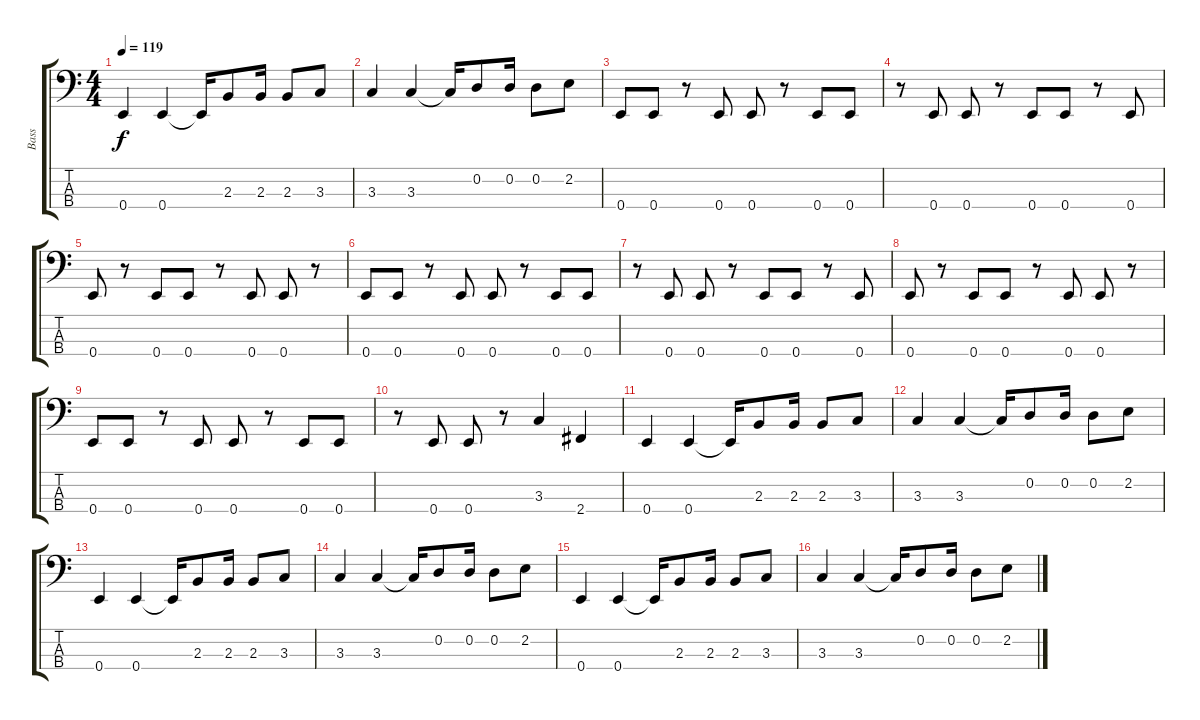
\track ("Bass" "Bass") {instrument slapbass1}
\staff {score tabs}
\tuning (G2 D2 A1 E1) {hide}
\ts (4 4)
\tempo 119
\clef f4
\ks c
0.4.4{dy f} 0.4.4 0.4{t}.16 2.3.8 2.3.16 2.3.8 3.3.8 |
3.3.4 3.3.4 3.3{t}.16 0.2.8 0.2.16 0.2.8 2.2.8 |
0.4.8 0.4.8 r.8 0.4.8 0.4.8 r.8 0.4.8 0.4.8 |
r.8 0.4.8 0.4.8 r.8 0.4.8 0.4.8 r.8 0.4.8 |
0.4.8 r.8 0.4.8 0.4.8 r.8 0.4.8 0.4.8 r.8 |
0.4.8 0.4.8 r.8 0.4.8 0.4.8 r.8 0.4.8 0.4.8 |
r.8 0.4.8 0.4.8 r.8 0.4.8 0.4.8 r.8 0.4.8 |
0.4.8 r.8 0.4.8 0.4.8 r.8 0.4.8 0.4.8 r.8 |
0.4.8 0.4.8 r.8 0.4.8 0.4.8 r.8 0.4.8 0.4.8 |
r.8 0.4.8 0.4.8 r.8 3.3.4 2.4.4 |
0.4.4 0.4.4 0.4{t}.16 2.3.8 2.3.16 2.3.8 3.3.8 |
3.3.4 3.3.4 3.3{t}.16 0.2.8 0.2.16 0.2.8 2.2.8 |
0.4.4 0.4.4 0.4{t}.16 2.3.8 2.3.16 2.3.8 3.3.8 |
3.3.4 3.3.4 3.3{t}.16 0.2.8 0.2.16 0.2.8 2.2.8 |
0.4.4 0.4.4 0.4{t}.16 2.3.8 2.3.16 2.3.8 3.3.8 |
3.3.4 3.3.4 3.3{t}.16 0.2.8 0.2.16 0.2.8 2.2.8
